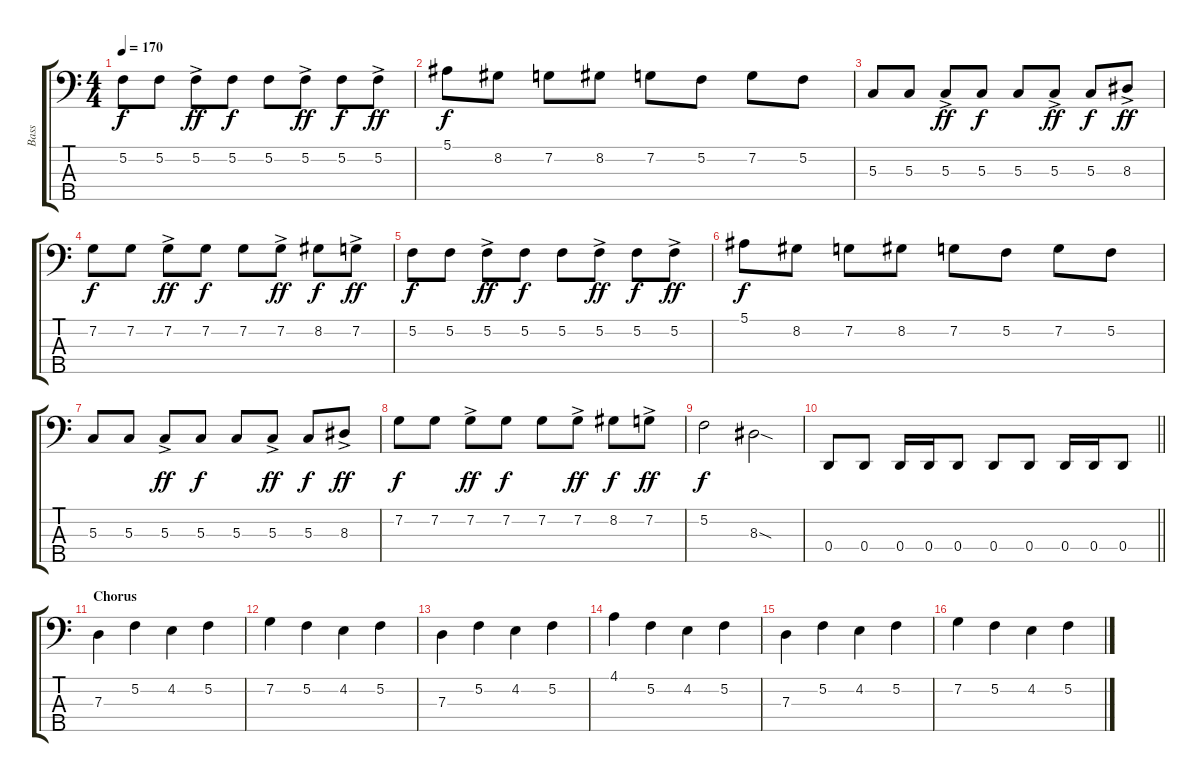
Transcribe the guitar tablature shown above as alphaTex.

\track ("Bass" "Bass") {instrument electricbassfinger}
\staff {score tabs}
\tuning (F2 C2 G1 D1 A0) {hide}
\ts (4 4)
\tempo 170
\clef f4
\ks c
5.2.8{dy f} 5.2.8 5.2{ac}.8{dy ff} 5.2.8{dy f} 5.2.8 5.2{ac}.8{dy ff} 5.2.8{dy f} 5.2{ac}.8{dy ff} |
5.1.8{dy f} 8.2.8 7.2.8 8.2.8 7.2.8 5.2.8 7.2.8 5.2.8 |
5.3.8 5.3.8 5.3{ac}.8{dy ff} 5.3.8{dy f} 5.3.8 5.3{ac}.8{dy ff} 5.3.8{dy f} 8.3{ac}.8{dy ff} |
7.2.8{dy f} 7.2.8 7.2{ac}.8{dy ff} 7.2.8{dy f} 7.2.8 7.2{ac}.8{dy ff} 8.2.8{dy f} 7.2{ac}.8{dy ff} |
5.2.8{dy f} 5.2.8 5.2{ac}.8{dy ff} 5.2.8{dy f} 5.2.8 5.2{ac}.8{dy ff} 5.2.8{dy f} 5.2{ac}.8{dy ff} |
5.1.8{dy f} 8.2.8 7.2.8 8.2.8 7.2.8 5.2.8 7.2.8 5.2.8 |
5.3.8 5.3.8 5.3{ac}.8{dy ff} 5.3.8{dy f} 5.3.8 5.3{ac}.8{dy ff} 5.3.8{dy f} 8.3{ac}.8{dy ff} |
7.2.8{dy f} 7.2.8 7.2{ac}.8{dy ff} 7.2.8{dy f} 7.2.8 7.2{ac}.8{dy ff} 8.2.8{dy f} 7.2{ac}.8{dy ff} |
5.2.2{dy f} 8.3{sod}.2 |
\barLineRight lightlight
0.4.8 0.4.8 0.4.16 0.4.16 0.4.8 0.4.8 0.4.8 0.4.16 0.4.16 0.4.8 |
\section ("" "Chorus")
7.3.4 5.2.4 4.2.4 5.2.4 |
7.2.4 5.2.4 4.2.4 5.2.4 |
7.3.4 5.2.4 4.2.4 5.2.4 |
4.1.4 5.2.4 4.2.4 5.2.4 |
7.3.4 5.2.4 4.2.4 5.2.4 |
7.2.4 5.2.4 4.2.4 5.2.4
